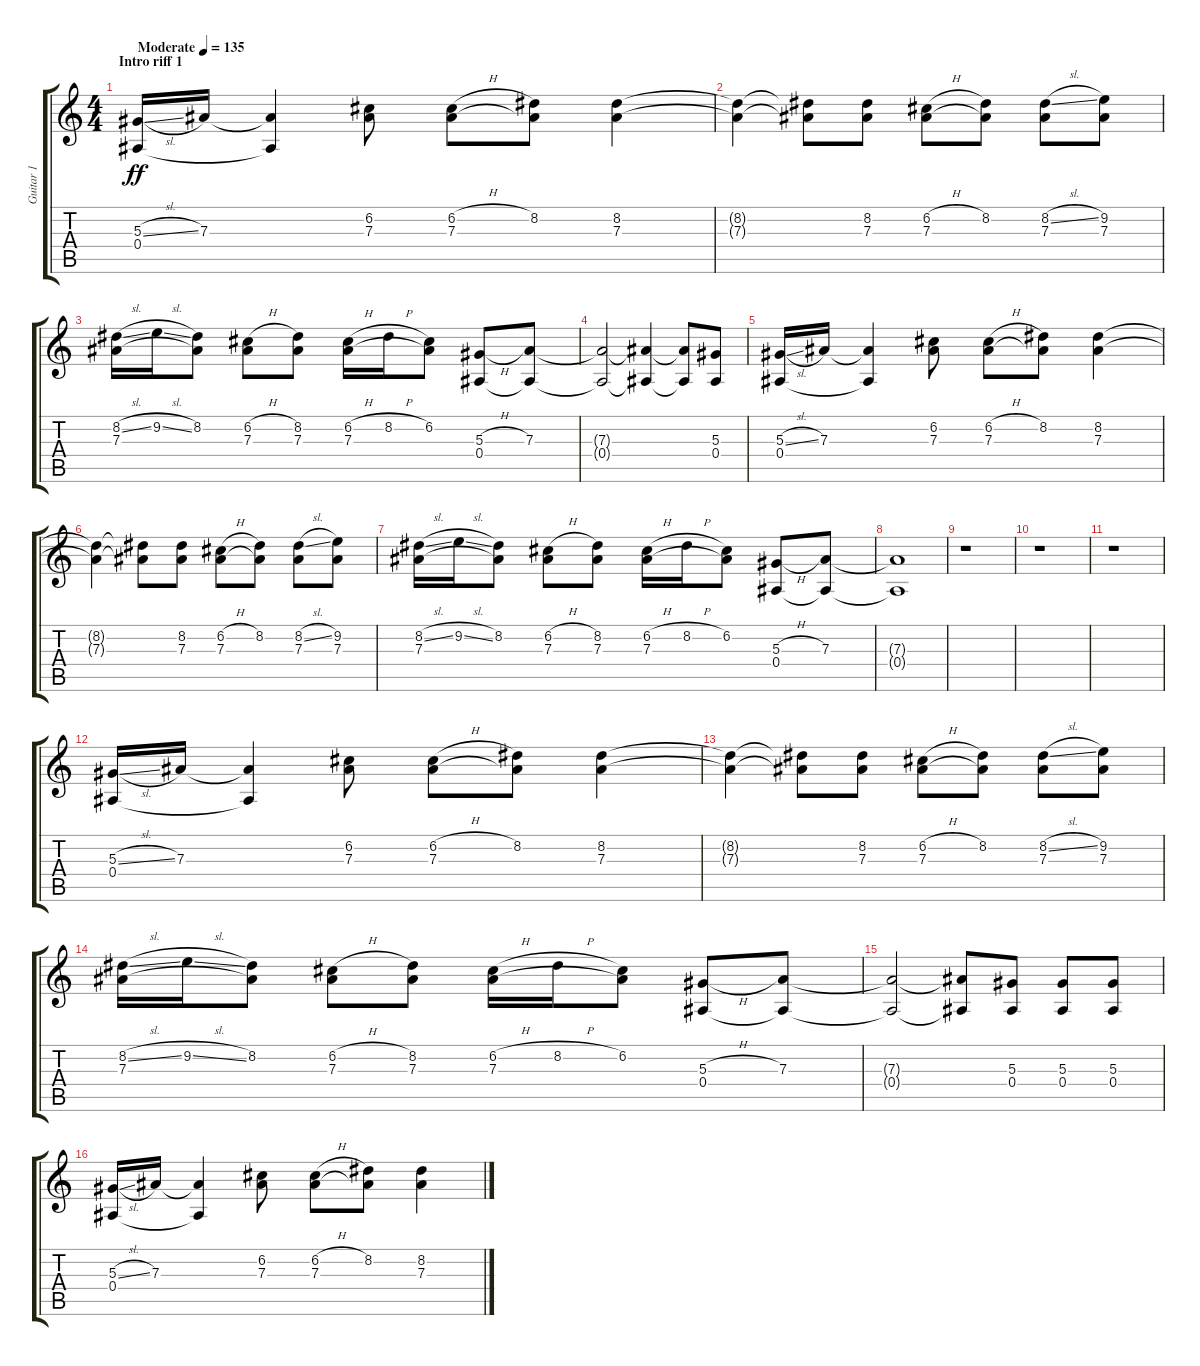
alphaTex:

\track ("Guitar 1" "Guitar 1") {instrument distortionguitar}
\staff {score tabs}
\tuning (C4 G3 Eb3 Bb2 F2 C2) {hide}
\ts (4 4)
\section ("" "Intro riff 1")
\tempo (135 "Moderate")
\clef g2
\ks c
(5.3{sl} 0.4).16{dy ff instrument distortionguitar} 7.3.16 (7.3{t} 0.4{t}).4 (6.2 7.3).8 (6.2{h} 7.3).8 (8.2 7.3{t}).8 (8.2 7.3).4 |
(8.2{t} 7.3{t}).4 (8.2{t} 7.3{t}).8 (8.2 7.3).8 (6.2{h} 7.3).8 (8.2 7.3{t}).8 (8.2{sl} 7.3).8 (9.2 7.3).8 |
(8.2{sl} 7.3).16 9.2{sl}.16 (8.2 7.3{t}).8 (6.2{h} 7.3).8 (8.2 7.3).8 (6.2{h} 7.3).16 8.2{h}.16 (6.2 7.3{t}).8 (5.3{h} 0.4).8 (7.3 0.4{t}).8 |
(7.3{t} 0.4{t}).2 (7.3{t} 0.4{t}).4 (7.3{t} 0.4{t}).8 (5.3 0.4).8 |
(5.3{sl} 0.4).16 7.3.16 (7.3{t} 0.4{t}).4 (6.2 7.3).8 (6.2{h} 7.3).8 (8.2 7.3{t}).8 (8.2 7.3).4 |
(8.2{t} 7.3{t}).4 (8.2{t} 7.3{t}).8 (8.2 7.3).8 (6.2{h} 7.3).8 (8.2 7.3{t}).8 (8.2{sl} 7.3).8 (9.2 7.3).8 |
(8.2{sl} 7.3).16 9.2{sl}.16 (8.2 7.3{t}).8 (6.2{h} 7.3).8 (8.2 7.3).8 (6.2{h} 7.3).16 8.2{h}.16 (6.2 7.3{t}).8 (5.3{h} 0.4).8 (7.3 0.4{t}).8 |
(7.3{t} 0.4{t}).1 |
r.1 |
r.1 |
r.1 |
(5.3{sl} 0.4).16 7.3.16 (7.3{t} 0.4{t}).4 (6.2 7.3).8 (6.2{h} 7.3).8 (8.2 7.3{t}).8 (8.2 7.3).4 |
(8.2{t} 7.3{t}).4 (8.2{t} 7.3{t}).8 (8.2 7.3).8 (6.2{h} 7.3).8 (8.2 7.3{t}).8 (8.2{sl} 7.3).8 (9.2 7.3).8 |
(8.2{sl} 7.3).16 9.2{sl}.16 (8.2 7.3{t}).8 (6.2{h} 7.3).8 (8.2 7.3).8 (6.2{h} 7.3).16 8.2{h}.16 (6.2 7.3{t}).8 (5.3{h} 0.4).8 (7.3 0.4{t}).8 |
(7.3{t} 0.4{t}).2 (7.3{t} 0.4{t}).8 (5.3 0.4).8 (5.3 0.4).8 (5.3 0.4).8 |
(5.3{sl} 0.4).16 7.3.16 (7.3{t} 0.4{t}).4 (6.2 7.3).8 (6.2{h} 7.3).8 (8.2 7.3{t}).8 (8.2 7.3).4
